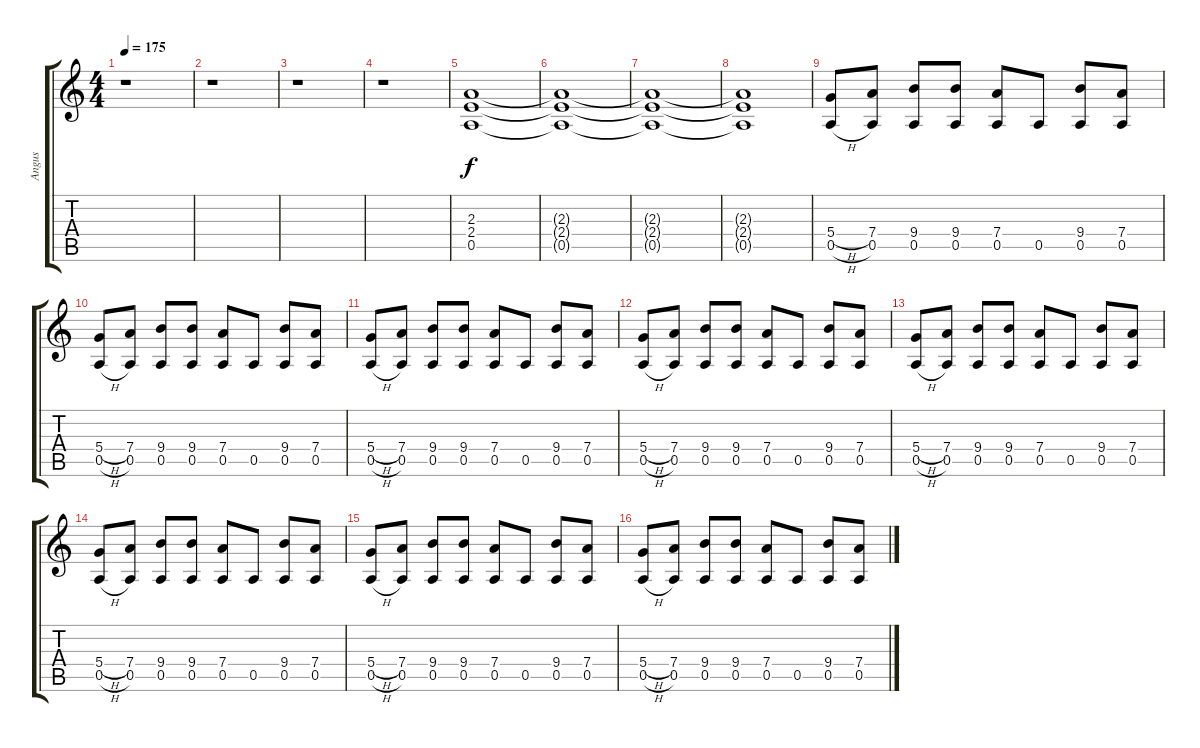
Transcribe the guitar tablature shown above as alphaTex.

\track ("Angus" "Angus") {instrument distortionguitar}
\staff {score tabs}
\tuning (E4 B3 G3 D3 A2 E2) {hide}
\ts (4 4)
\tempo 175
\clef g2
\ks c
r.1{dy f instrument distortionguitar} |
r.1 |
r.1 |
r.1 |
(2.3 2.4 0.5).1 |
(2.3{t} 2.4{t} 0.5{t}).1 |
(2.3{t} 2.4{t} 0.5{t}).1 |
(2.3{t} 2.4{t} 0.5{t}).1 |
(5.4{h} 0.5{h}).8 (7.4 0.5).8 (9.4 0.5).8 (9.4 0.5).8 (7.4 0.5).8 0.5.8 (9.4 0.5).8 (7.4 0.5).8 |
(5.4{h} 0.5{h}).8 (7.4 0.5).8 (9.4 0.5).8 (9.4 0.5).8 (7.4 0.5).8 0.5.8 (9.4 0.5).8 (7.4 0.5).8 |
(5.4{h} 0.5{h}).8 (7.4 0.5).8 (9.4 0.5).8 (9.4 0.5).8 (7.4 0.5).8 0.5.8 (9.4 0.5).8 (7.4 0.5).8 |
(5.4{h} 0.5{h}).8 (7.4 0.5).8 (9.4 0.5).8 (9.4 0.5).8 (7.4 0.5).8 0.5.8 (9.4 0.5).8 (7.4 0.5).8 |
(5.4{h} 0.5{h}).8 (7.4 0.5).8 (9.4 0.5).8 (9.4 0.5).8 (7.4 0.5).8 0.5.8 (9.4 0.5).8 (7.4 0.5).8 |
(5.4{h} 0.5{h}).8 (7.4 0.5).8 (9.4 0.5).8 (9.4 0.5).8 (7.4 0.5).8 0.5.8 (9.4 0.5).8 (7.4 0.5).8 |
(5.4{h} 0.5{h}).8 (7.4 0.5).8 (9.4 0.5).8 (9.4 0.5).8 (7.4 0.5).8 0.5.8 (9.4 0.5).8 (7.4 0.5).8 |
(5.4{h} 0.5{h}).8 (7.4 0.5).8 (9.4 0.5).8 (9.4 0.5).8 (7.4 0.5).8 0.5.8 (9.4 0.5).8 (7.4 0.5).8
